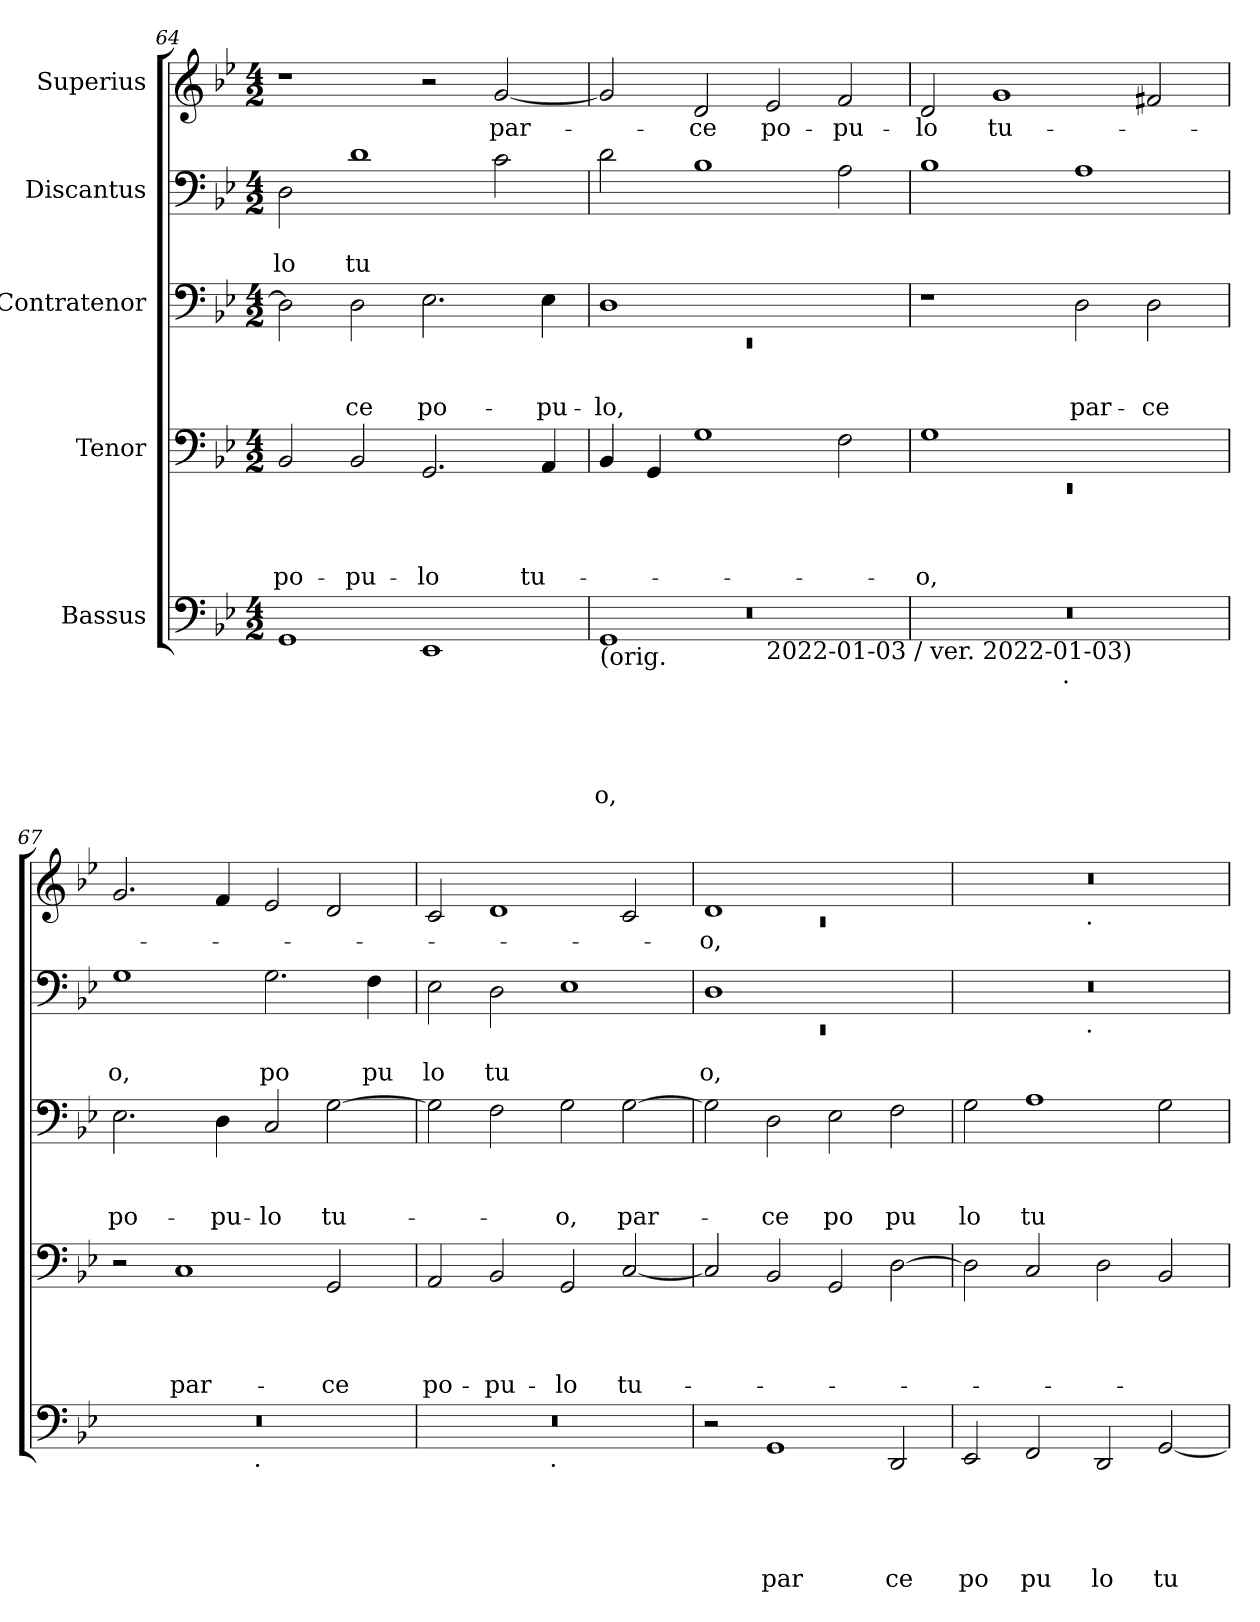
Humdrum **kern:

**kern	**text	**text	**text	**text	**text	**kern	**text	**text	**text	**text	**kern	**text	**text	**text	**kern	**text	**text	**kern	**text
*part5	*part5	*part5	*part5	*part5	*part5	*part4	*part4	*part4	*part4	*part4	*part3	*part3	*part3	*part3	*part2	*part2	*part2	*part1	*part1
*staff5	*staff5	*staff5	*staff5	*staff5	*staff5	*staff4	*staff4	*staff4	*staff4	*staff4	*staff3	*staff3	*staff3	*staff3	*staff2	*staff2	*staff2	*staff1	*staff1
*I"Bassus	*	*	*	*	*	*I"Tenor	*	*	*	*	*I"Contratenor	*	*	*	*I"Discantus	*	*	*I"Superius	*
*clefF4	*	*	*	*	*	*clefF4	*	*	*	*	*clefF4	*	*	*	*clefF4	*	*	*clefG2	*
*k[b-e-]	*	*	*	*	*	*k[b-e-]	*	*	*	*	*k[b-e-]	*	*	*	*k[b-e-]	*	*	*k[b-e-]	*
*B-:	*	*	*	*	*	*B-:	*	*	*	*	*B-:	*	*	*	*B-:	*	*	*B-:	*
*M4/2	*	*	*	*	*	*M4/2	*	*	*	*	*M4/2	*	*	*	*M4/2	*	*	*M4/2	*
=64	=64	=64	=64	=64	=64	=64	=64	=64	=64	=64	=64	=64	=64	=64	=64	=64	=64	=64	=64
!	!	!	!	!	!	!	!	!	!	!LO:LY:b	!	!	!	!	!	!	!LO:LY:b	!	!
1GG	.	.	.	.	.	2BB-/	.	.	.	po-	2D\]	.	.	.	2D\	.	lo	1r	.
!	!	!	!	!	!	!	!	!	!	!LO:LY:b	!	!	!	!LO:LY:b	!	!	!LO:LY:b	!	!
.	.	.	.	.	.	2BB-/	.	.	.	-pu-	2D\	.	.	-ce	1d	.	tu	.	.
!	!	!	!	!	!	!	!	!	!	!LO:LY:b	!	!	!	!LO:LY:b	!	!	!	!	!
1EE-	.	.	.	.	.	2.GG/	.	.	.	-lo	2.E-\	.	.	po-	.	.	.	2r	.
!	!	!	!	!	!	!	!	!	!	!	!	!	!	!	!	!	!	!	!LO:LY:b
.	.	.	.	.	.	.	.	.	.	.	.	.	.	.	2c\	.	.	[<2g/	par-
!	!	!	!	!	!	!	!	!	!	!LO:LY:b	!	!	!	!LO:LY:b	!	!	!	!	!
.	.	.	.	.	.	4AA/	.	.	.	tu-	4E-\	.	.	-pu-	.	.	.	.	.
=65	=65	=65	=65	=65	=65	=65	=65	=65	=65	=65	=65	=65	=65	=65	=65	=65	=65	=65	=65
*^	*	*	*	*	*	*	*	*	*	*	*^	*	*	*	*	*	*	*	*
*	*^	*	*	*	*	*	*	*	*	*	*	*	*	*	*	*	*	*	*	*	*
!LO:TX:b:t=(orig.	!	!	!	!	!	!	!	!	!	!	!	!	!	!	!	!	!	!	!	!	!	!
!	!	!LO:N:vis=1	!	!	!	!	!LO:LY:b	!	!	!	!	!	!	!LO:N:vis=1	!	!	!LO:LY:b	!	!	!	!	!
0ryy	1GG	0r	.	.	.	.	o,	4BB-/	.	.	.	.	1D	0rEE	.	.	-lo,	2d\	.	.	2g/]	.
.	.	.	.	.	.	.	.	4GG/	.	.	.	.	.	.	.	.	.	.	.	.	.	.
!	!	!	!	!	!	!	!	!	!	!	!	!	!	!	!	!	!	!	!	!	!	!LO:LY:b
.	.	.	.	.	.	.	.	1G	.	.	.	.	.	.	.	.	.	1B-	.	.	2d/	-ce
!	!LO:TX:b:t=2022-01-03 / ver. 2022-01-03)	!	!	!	!	!	!	!	!	!	!	!	!	!	!	!	!	!	!	!	!	!
!	!	!	!	!	!	!	!	!	!	!	!	!	!	!	!	!	!	!	!	!	!	!LO:LY:b
.	1ryy	.	.	.	.	.	.	.	.	.	.	.	1ryy	.	.	.	.	.	.	.	2e-/	po-
!	!	!	!	!	!	!	!	!	!	!	!	!	!	!	!	!	!	!	!	!	!	!LO:LY:b
.	.	.	.	.	.	.	.	2F\	.	.	.	.	.	.	.	.	.	2A\	.	.	2f/	-pu-
*v	*v	*v	*	*	*	*	*	*	*	*	*	*	*v	*v	*	*	*	*	*	*	*	*
=66	=66	=66	=66	=66	=66	=66	=66	=66	=66	=66	=66	=66	=66	=66	=66	=66	=66	=66	=66
*	*	*	*	*	*	*^	*	*	*	*	*	*	*	*	*	*	*	*	*
!	!	!	!	!	!	!	!LO:N:vis=1	!	!	!	!LO:LY:b	!	!	!	!	!	!	!	!	!LO:LY:b
*^	*	*	*	*	*	*	*	*	*	*	*	*	*	*	*	*	*	*	*	*
0r	2ryy	.	.	.	.	.	1G	0rEE	.	.	.	-o,	1r	.	.	.	1B-	.	.	2d/	-lo
!	!	!	!	!	!	!	!	!	!	!	!	!	!	!	!	!	!	!	!	!	!LO:LY:b
.	4...ryy	.	.	.	.	.	.	.	.	.	.	.	.	.	.	.	.	.	.	1g	tu-
!	!LO:TX:b:t=.	!	!	!	!	!	!	!	!	!	!	!	!	!	!	!	!	!	!	!	!
.	1ryy	.	.	.	.	.	.	.	.	.	.	.	.	.	.	.	.	.	.	.	.
!	!	!	!	!	!	!	!	!	!	!	!	!	!	!	!	!LO:LY:b	!	!	!	!	!
.	.	.	.	.	.	.	1ryy	.	.	.	.	.	2D\	.	.	par-	1A	.	.	.	.
!	!	!	!	!	!	!	!	!	!	!	!	!	!	!	!	!LO:LY:b	!	!	!	!	!
.	.	.	.	.	.	.	.	.	.	.	.	.	2D\	.	.	-ce	.	.	.	2f#X/	.
.	32ryy	.	.	.	.	.	.	.	.	.	.	.	.	.	.	.	.	.	.	.	.
=67	=67	=67	=67	=67	=67	=67	=67	=67	=67	=67	=67	=67	=67	=67	=67	=67	=67	=67	=67	=67	=67
!	!	!	!	!	!	!	!	!	!	!	!	!	!	!	!	!LO:LY:b	!	!	!LO:LY:b	!	!
*	*	*	*	*	*	*	*v	*v	*	*	*	*	*	*	*	*	*	*	*	*	*
0r	2ryy	.	.	.	.	.	2r	.	.	.	.	2.E-\	.	.	po-	1G	.	o,	2.g/	.
!	!	!	!	!	!	!	!	!	!	!	!LO:LY:b	!	!	!	!	!	!	!	!	!
.	4...ryy	.	.	.	.	.	1C	.	.	.	par-	.	.	.	.	.	.	.	.	.
!	!	!	!	!	!	!	!	!	!	!	!	!	!	!	!LO:LY:b	!	!	!	!	!
.	.	.	.	.	.	.	.	.	.	.	.	4D\	.	.	-pu-	.	.	.	4f/	.
!	!LO:TX:b:t=.	!	!	!	!	!	!	!	!	!	!	!	!	!	!	!	!	!	!	!
.	1ryy	.	.	.	.	.	.	.	.	.	.	.	.	.	.	.	.	.	.	.
!	!	!	!	!	!	!	!	!	!	!	!	!	!	!	!LO:LY:b	!	!	!LO:LY:b	!	!
.	.	.	.	.	.	.	.	.	.	.	.	2C/	.	.	-lo	2.G\	.	po	2e-/	.
!	!	!	!	!	!	!	!	!	!	!	!LO:LY:b	!	!	!	!LO:LY:b	!	!	!	!	!
.	.	.	.	.	.	.	2GG/	.	.	.	-ce	[>2G\	.	.	tu-	.	.	.	2d/	.
!	!	!	!	!	!	!	!	!	!	!	!	!	!	!	!	!	!	!LO:LY:b	!	!
.	.	.	.	.	.	.	.	.	.	.	.	.	.	.	.	4F\	.	pu	.	.
.	32ryy	.	.	.	.	.	.	.	.	.	.	.	.	.	.	.	.	.	.	.
=68	=68	=68	=68	=68	=68	=68	=68	=68	=68	=68	=68	=68	=68	=68	=68	=68	=68	=68	=68	=68
!	!	!	!	!	!	!	!	!	!	!	!LO:LY:b	!	!	!	!	!	!	!LO:LY:b	!	!
0r	2ryy	.	.	.	.	.	2AA/	.	.	.	po-	2G\]	.	.	.	2E-\	.	lo	2c/	.
!	!	!	!	!	!	!	!	!	!	!	!LO:LY:b	!	!	!	!	!	!	!LO:LY:b	!	!
.	4...ryy	.	.	.	.	.	2BB-/	.	.	.	-pu-	2F\	.	.	.	2D\	.	tu	1d	.
!	!LO:TX:b:t=.	!	!	!	!	!	!	!	!	!	!	!	!	!	!	!	!	!	!	!
.	1ryy	.	.	.	.	.	.	.	.	.	.	.	.	.	.	.	.	.	.	.
!	!	!	!	!	!	!	!	!	!	!	!LO:LY:b	!	!	!	!LO:LY:b	!	!	!	!	!
.	.	.	.	.	.	.	2GG/	.	.	.	-lo	2G\	.	.	-o,	1E-	.	.	.	.
!	!	!	!	!	!	!	!	!	!	!	!LO:LY:b	!	!	!	!LO:LY:b	!	!	!	!	!
.	.	.	.	.	.	.	[>2C/	.	.	.	tu-	[>2G\	.	.	par-	.	.	.	2c/	.
.	32ryy	.	.	.	.	.	.	.	.	.	.	.	.	.	.	.	.	.	.	.
!!LO:PB:g=z
=69	=69	=69	=69	=69	=69	=69	=69	=69	=69	=69	=69	=69	=69	=69	=69	=69	=69	=69	=69	=69
*	*	*	*	*	*	*	*	*	*	*	*	*	*	*	*	*^	*	*	*^	*
!	!	!	!	!	!	!	!	!	!	!	!	!	!	!	!	!	!LO:N:vis=1	!	!LO:LY:b	!	!LO:N:vis=1	!LO:LY:b
*v	*v	*	*	*	*	*	*	*	*	*	*	*	*	*	*	*	*	*	*	*	*	*
2r	.	.	.	.	.	2C/]	.	.	.	.	2G\]	.	.	.	1D	0rEE	.	o,	1d	0rc	-o,
!	!	!	!	!	!LO:LY:b	!	!	!	!	!	!	!	!	!LO:LY:b	!	!	!	!	!	!	!
1GG	.	.	.	.	par	2BB-/	.	.	.	.	2D\	.	.	-ce	.	.	.	.	.	.	.
!	!	!	!	!	!	!	!	!	!	!	!	!	!	!LO:LY:b	!	!	!	!	!	!	!
.	.	.	.	.	.	2GG/	.	.	.	.	2E-\	.	.	po	1ryy	.	.	.	1ryy	.	.
!	!	!	!	!	!LO:LY:b	!	!	!	!	!	!	!	!	!LO:LY:b	!	!	!	!	!	!	!
2DD/	.	.	.	.	ce	[>2D\	.	.	.	.	2F\	.	.	pu	.	.	.	.	.	.	.
=70	=70	=70	=70	=70	=70	=70	=70	=70	=70	=70	=70	=70	=70	=70	=70	=70	=70	=70	=70	=70	=70
!	!	!	!	!	!LO:LY:b	!	!	!	!	!	!	!	!	!LO:LY:b	!	!	!	!	!	!	!
2EE-/	.	.	.	.	po	2D\]	.	.	.	.	2G\	.	.	lo	0r	2ryy	.	.	0r	2ryy	.
!	!	!	!	!	!LO:LY:b	!	!	!	!	!	!	!	!	!LO:LY:b	!	!	!	!	!	!	!
2FF/	.	.	.	.	pu	2C/	.	.	.	.	1A	.	.	tu	.	4...ryy	.	.	.	4...ryy	.
!	!	!	!	!	!	!	!	!	!	!	!	!	!	!	!	!	!	!	!	!LO:TX:b:t=.	!
!	!	!	!	!	!	!	!	!	!	!	!	!	!	!	!	!LO:TX:b:t=.	!	!	!	!	!
.	.	.	.	.	.	.	.	.	.	.	.	.	.	.	.	1ryy	.	.	.	1ryy	.
!	!	!	!	!	!LO:LY:b	!	!	!	!	!	!	!	!	!	!	!	!	!	!	!	!
2DD/	.	.	.	.	lo	2D\	.	.	.	.	.	.	.	.	.	.	.	.	.	.	.
!	!	!	!	!	!LO:LY:b	!	!	!	!	!	!	!	!	!	!	!	!	!	!	!	!
[<2GG/	.	.	.	.	tu	2BB-/	.	.	.	.	2G\	.	.	.	.	.	.	.	.	.	.
.	.	.	.	.	.	.	.	.	.	.	.	.	.	.	.	32ryy	.	.	.	32ryy	.
*	*	*	*	*	*	*	*	*	*	*	*	*	*	*	*v	*v	*	*	*	*	*
*	*	*	*	*	*	*	*	*	*	*	*	*	*	*	*	*	*	*v	*v	*
=	=	=	=	=	=	=	=	=	=	=	=	=	=	=	=	=	=	=	=
*-	*-	*-	*-	*-	*-	*-	*-	*-	*-	*-	*-	*-	*-	*-	*-	*-	*-	*-	*-
